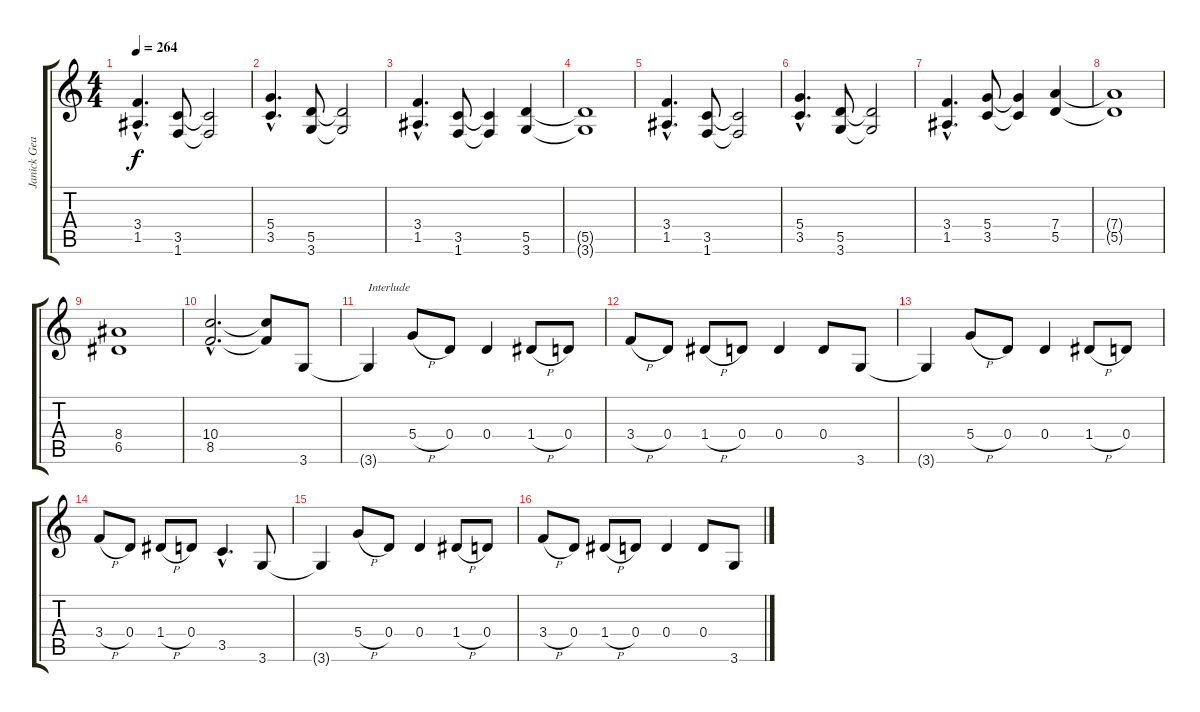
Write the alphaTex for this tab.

\track ("Janick Gears" "Janick Gea") {instrument distortionguitar}
\staff {score tabs}
\tuning (E4 B3 G3 D3 A2 E2) {hide}
\ts (4 4)
\tempo 264
\clef g2
\ks c
(3.4{hac} 1.5{hac}).4{d dy f} (3.5 1.6).8 (3.5{t} 1.6{t}).2 |
(5.4{hac} 3.5{hac}).4{d} (5.5 3.6).8 (5.5{t} 3.6{t}).2 |
(3.4{hac} 1.5{hac}).4{d} (3.5 1.6).8 (3.5{t} 1.6{t}).4 (5.5 3.6).4 |
(5.5{t} 3.6{t}).1 |
(3.4{hac} 1.5{hac}).4{d} (3.5 1.6).8 (3.5{t} 1.6{t}).2 |
(5.4{hac} 3.5{hac}).4{d} (5.5 3.6).8 (5.5{t} 3.6{t}).2 |
(3.4{hac} 1.5{hac}).4{d} (5.4 3.5).8 (5.4{t} 3.5{t}).4 (7.4 5.5).4 |
(7.4{t} 5.5{t}).1 |
(8.4 6.5).1 |
(10.4{hac} 8.5{hac}).2{d} (10.4{t} 8.5{t}).8 3.6.8 |
3.6{t}.4{txt "Interlude"} 5.4{h}.8 0.4.8 0.4.4 1.4{h}.8 0.4.8 |
3.4{h}.8 0.4.8 1.4{h}.8 0.4.8 0.4.4 0.4.8 3.6.8 |
3.6{t}.4 5.4{h}.8 0.4.8 0.4.4 1.4{h}.8 0.4.8 |
3.4{h}.8 0.4.8 1.4{h}.8 0.4.8 3.5{hac}.4{d} 3.6.8 |
3.6{t}.4 5.4{h}.8 0.4.8 0.4.4 1.4{h}.8 0.4.8 |
3.4{h}.8 0.4.8 1.4{h}.8 0.4.8 0.4.4 0.4.8 3.6.8
